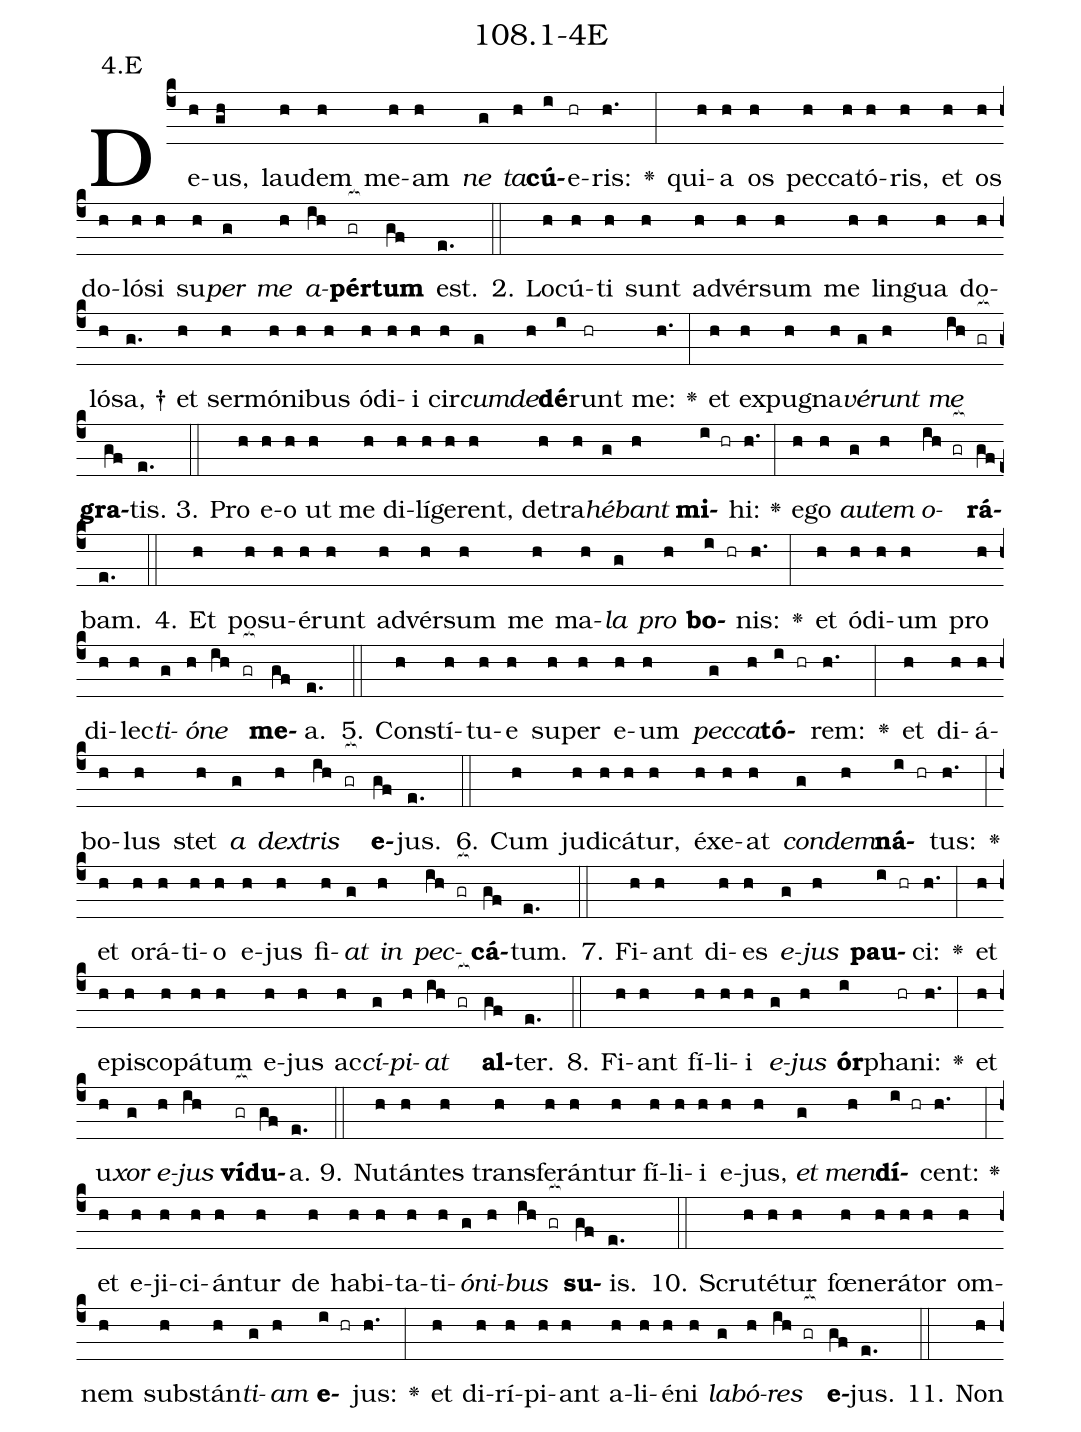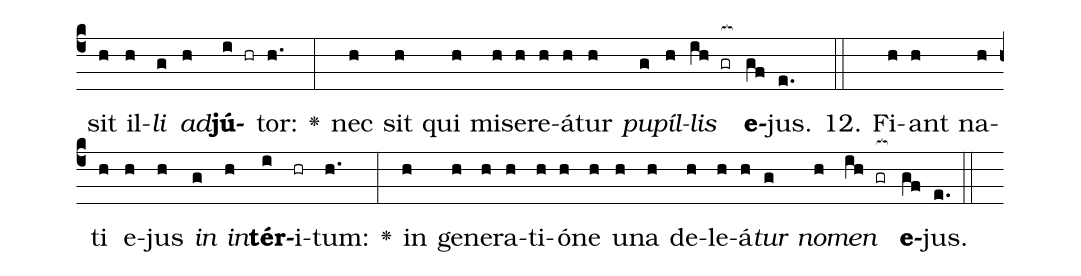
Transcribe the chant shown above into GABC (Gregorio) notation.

name: 108.1-4E;
annotation: 4.E;
%%
(c4)De(h)us,(gh) lau(h)dem(h) me(h)am(h) <i>ne</i>(g) <i>ta</i>(h)<b>cú</b>(i)e(hr)ris:(h.) <v>\greheightstar</v>(:) qui(h)a(h) os(h) pec(h)ca(h)tó(h)ris,(h) et(h) os(h) do(h)ló(h)si(h) su(h)<i>per</i>(g) <i>me</i>(h) <i>a</i>(ih)<b>pér</b>(gr[ocb:1{])<b>tum</b>(gf[ocb:0}]) est.(e.) (::)
2. Lo(h)cú(h)ti(h) sunt(h) ad(h)vér(h)sum(h) me(h) lin(h)gua(h) do(h)ló(h)sa, †(g.) et(h) ser(h)mó(h)ni(h)bus(h) ó(h)di(h)i(h) cir(h)<i>cum</i>(g)<i>de</i>(h)<b>dé</b>(i)runt(hr) me:(h.) <v>\greheightstar</v>(:) et(h) ex(h)pu(h)gna(h)<i>vé</i>(g)<i>runt</i>(h) <i>me</i>(ih gr[ocb:1{]) <b>gra</b>(gf[ocb:0}])tis.(e.) (::)
3. Pro(h) e(h)o(h) ut(h) me(h) di(h)lí(h)ge(h)rent,(h) de(h)tra(h)<i>hé</i>(g)<i>bant</i>(h) <b>mi</b>(i hr)hi:(h.) <v>\greheightstar</v>(:) e(h)go(h) <i>au</i>(g)<i>tem</i>(h) <i>o</i>(ih gr[ocb:1{])<b>rá</b>(gf[ocb:0}])bam.(e.) (::)
4. Et(h) po(h)su(h)é(h)runt(h) ad(h)vér(h)sum(h) me(h) ma(h)<i>la</i>(g) <i>pro</i>(h) <b>bo</b>(i hr)nis:(h.) <v>\greheightstar</v>(:) et(h) ó(h)di(h)um(h) pro(h) di(h)lec(h)<i>ti</i>(g)<i>ó</i>(h)<i>ne</i>(ih gr[ocb:1{]) <b>me</b>(gf[ocb:0}])a.(e.) (::)
5. Con(h)stí(h)tu(h)e(h) su(h)per(h) e(h)um(h) <i>pec</i>(g)<i>ca</i>(h)<b>tó</b>(i hr)rem:(h.) <v>\greheightstar</v>(:) et(h) di(h)á(h)bo(h)lus(h) stet(h) <i>a</i>(g) <i>dex</i>(h)<i>tris</i>(ih gr[ocb:1{]) <b>e</b>(gf[ocb:0}])jus.(e.) (::)
6. Cum(h) ju(h)di(h)cá(h)tur,(h) éx(h)e(h)at(h) <i>con</i>(g)<i>dem</i>(h)<b>ná</b>(i hr)tus:(h.) <v>\greheightstar</v>(:) et(h) o(h)rá(h)ti(h)o(h) e(h)jus(h) fi(h)<i>at</i>(g) <i>in</i>(h) <i>pec</i>(ih gr[ocb:1{])<b>cá</b>(gf[ocb:0}])tum.(e.) (::)
7. Fi(h)ant(h) di(h)es(h) <i>e</i>(g)<i>jus</i>(h) <b>pau</b>(i hr)ci:(h.) <v>\greheightstar</v>(:) et(h) e(h)pis(h)co(h)pá(h)tum(h) e(h)jus(h) ac(h)<i>cí</i>(g)<i>pi</i>(h)<i>at</i>(ih gr[ocb:1{]) <b>al</b>(gf[ocb:0}])ter.(e.) (::)
8. Fi(h)ant(h) fí(h)li(h)i(h) <i>e</i>(g)<i>jus</i>(h) <b>ór</b>(i)pha(hr)ni:(h.) <v>\greheightstar</v>(:) et(h) u(h)<i>xor</i>(g) <i>e</i>(h)<i>jus</i>(ih) <b>ví</b>(gr[ocb:1{])<b>du</b>(gf[ocb:0}])a.(e.) (::)
9. Nu(h)tán(h)tes(h) trans(h)fe(h)rán(h)tur(h) fí(h)li(h)i(h) e(h)jus,(h) <i>et</i>(g) <i>men</i>(h)<b>dí</b>(i hr)cent:(h.) <v>\greheightstar</v>(:) et(h) e(h)ji(h)ci(h)án(h)tur(h) de(h) ha(h)bi(h)ta(h)ti(h)<i>ó</i>(g)<i>ni</i>(h)<i>bus</i>(ih gr[ocb:1{]) <b>su</b>(gf[ocb:0}])is.(e.) (::)
10. Scru(h)té(h)tur(h) fœ(h)ne(h)rá(h)tor(h) om(h)nem(h) sub(h)stán(h)<i>ti</i>(g)<i>am</i>(h) <b>e</b>(i hr)jus:(h.) <v>\greheightstar</v>(:) et(h) di(h)rí(h)pi(h)ant(h) a(h)li(h)é(h)ni(h) <i>la</i>(g)<i>bó</i>(h)<i>res</i>(ih gr[ocb:1{]) <b>e</b>(gf[ocb:0}])jus.(e.) (::)
11. Non(h) sit(h) il(h)<i>li</i>(g) <i>ad</i>(h)<b>jú</b>(i hr)tor:(h.) <v>\greheightstar</v>(:) nec(h) sit(h) qui(h) mi(h)se(h)re(h)á(h)tur(h) <i>pu</i>(g)<i>píl</i>(h)<i>lis</i>(ih gr[ocb:1{]) <b>e</b>(gf[ocb:0}])jus.(e.) (::)
12. Fi(h)ant(h) na(h)ti(h) e(h)jus(h) <i>in</i>(g) <i>in</i>(h)<b>tér</b>(i)i(hr)tum:(h.) <v>\greheightstar</v>(:) in(h) ge(h)ne(h)ra(h)ti(h)ó(h)ne(h) u(h)na(h) de(h)le(h)á(h)<i>tur</i>(g) <i>no</i>(h)<i>men</i>(ih gr[ocb:1{]) <b>e</b>(gf[ocb:0}])jus.(e.) (::)
